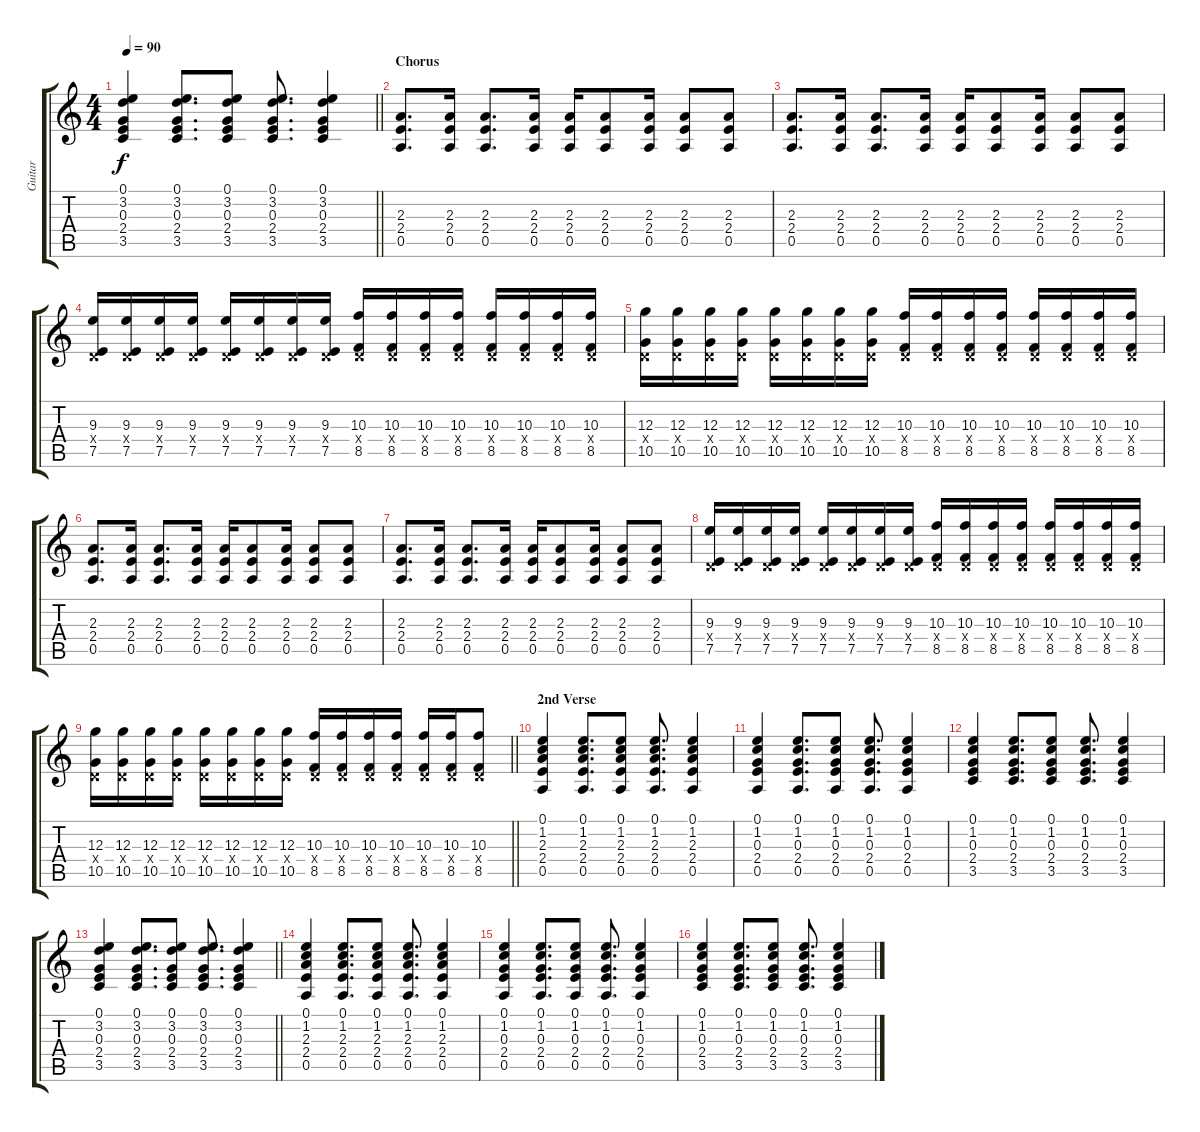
\track ("Guitar" "Guitar") {instrument acousticguitarsteel}
\staff {score tabs}
\tuning (E4 B3 G3 D3 A2 E2) {hide}
\ts (4 4)
\tempo 90
\clef g2
\barLineRight lightlight
\ks c
(0.1 3.2 0.3 2.4 3.5).4{dy f} (0.1 3.2 0.3 2.4 3.5).8{d} (0.1 3.2 0.3 2.4 3.5).8 (0.1 3.2 0.3 2.4 3.5).8{d} (0.1 3.2 0.3 2.4 3.5).4 |
\section ("" "Chorus")
(2.3 2.4 0.5).8{d volume 13 instrument distortionguitar} (2.3 2.4 0.5).16 (2.3 2.4 0.5).8{d} (2.3 2.4 0.5).16 (2.3 2.4 0.5).16 (2.3 2.4 0.5).8 (2.3 2.4 0.5).16 (2.3 2.4 0.5).8 (2.3 2.4 0.5).8 |
(2.3 2.4 0.5).8{d} (2.3 2.4 0.5).16 (2.3 2.4 0.5).8{d} (2.3 2.4 0.5).16 (2.3 2.4 0.5).16 (2.3 2.4 0.5).8 (2.3 2.4 0.5).16 (2.3 2.4 0.5).8 (2.3 2.4 0.5).8 |
(9.3 0.4{x} 7.5).16 (9.3 0.4{x} 7.5).16 (9.3 0.4{x} 7.5).16 (9.3 0.4{x} 7.5).16 (9.3 0.4{x} 7.5).16 (9.3 0.4{x} 7.5).16 (9.3 0.4{x} 7.5).16 (9.3 0.4{x} 7.5).16 (10.3 0.4{x} 8.5).16 (10.3 0.4{x} 8.5).16 (10.3 0.4{x} 8.5).16 (10.3 0.4{x} 8.5).16 (10.3 0.4{x} 8.5).16 (10.3 0.4{x} 8.5).16 (10.3 0.4{x} 8.5).16 (10.3 0.4{x} 8.5).16 |
(12.3 0.4{x} 10.5).16 (12.3 0.4{x} 10.5).16 (12.3 0.4{x} 10.5).16 (12.3 0.4{x} 10.5).16 (12.3 0.4{x} 10.5).16 (12.3 0.4{x} 10.5).16 (12.3 0.4{x} 10.5).16 (12.3 0.4{x} 10.5).16 (10.3 0.4{x} 8.5).16 (10.3 0.4{x} 8.5).16 (10.3 0.4{x} 8.5).16 (10.3 0.4{x} 8.5).16 (10.3 0.4{x} 8.5).16 (10.3 0.4{x} 8.5).16 (10.3 0.4{x} 8.5).16 (10.3 0.4{x} 8.5).16 |
(2.3 2.4 0.5).8{d} (2.3 2.4 0.5).16 (2.3 2.4 0.5).8{d} (2.3 2.4 0.5).16 (2.3 2.4 0.5).16 (2.3 2.4 0.5).8 (2.3 2.4 0.5).16 (2.3 2.4 0.5).8 (2.3 2.4 0.5).8 |
(2.3 2.4 0.5).8{d} (2.3 2.4 0.5).16 (2.3 2.4 0.5).8{d} (2.3 2.4 0.5).16 (2.3 2.4 0.5).16 (2.3 2.4 0.5).8 (2.3 2.4 0.5).16 (2.3 2.4 0.5).8 (2.3 2.4 0.5).8 |
(9.3 0.4{x} 7.5).16 (9.3 0.4{x} 7.5).16 (9.3 0.4{x} 7.5).16 (9.3 0.4{x} 7.5).16 (9.3 0.4{x} 7.5).16 (9.3 0.4{x} 7.5).16 (9.3 0.4{x} 7.5).16 (9.3 0.4{x} 7.5).16 (10.3 0.4{x} 8.5).16 (10.3 0.4{x} 8.5).16 (10.3 0.4{x} 8.5).16 (10.3 0.4{x} 8.5).16 (10.3 0.4{x} 8.5).16 (10.3 0.4{x} 8.5).16 (10.3 0.4{x} 8.5).16 (10.3 0.4{x} 8.5).16 |
\barLineRight lightlight
(12.3 0.4{x} 10.5).16 (12.3 0.4{x} 10.5).16 (12.3 0.4{x} 10.5).16 (12.3 0.4{x} 10.5).16 (12.3 0.4{x} 10.5).16 (12.3 0.4{x} 10.5).16 (12.3 0.4{x} 10.5).16 (12.3 0.4{x} 10.5).16 (10.3 0.4{x} 8.5).16 (10.3 0.4{x} 8.5).16 (10.3 0.4{x} 8.5).16 (10.3 0.4{x} 8.5).16 (10.3 0.4{x} 8.5).16 (10.3 0.4{x} 8.5).16 (10.3 0.4{x} 8.5).8 |
\section ("" "2nd Verse")
(0.1 1.2 2.3 2.4 0.5).4{volume 8 instrument acousticguitarsteel} (0.1 1.2 2.3 2.4 0.5).8{d} (0.1 1.2 2.3 2.4 0.5).8 (0.1 1.2 2.3 2.4 0.5).8{d} (0.1 1.2 2.3 2.4 0.5).4 |
(0.1 1.2 0.3 2.4 0.5).4 (0.1 1.2 0.3 2.4 0.5).8{d} (0.1 1.2 0.3 2.4 0.5).8 (0.1 1.2 0.3 2.4 0.5).8{d} (0.1 1.2 0.3 2.4 0.5).4 |
(0.1 1.2 0.3 2.4 3.5).4 (0.1 1.2 0.3 2.4 3.5).8{d} (0.1 1.2 0.3 2.4 3.5).8 (0.1 1.2 0.3 2.4 3.5).8{d} (0.1 1.2 0.3 2.4 3.5).4 |
\barLineRight lightlight
(0.1 3.2 0.3 2.4 3.5).4 (0.1 3.2 0.3 2.4 3.5).8{d} (0.1 3.2 0.3 2.4 3.5).8 (0.1 3.2 0.3 2.4 3.5).8{d} (0.1 3.2 0.3 2.4 3.5).4 |
(0.1 1.2 2.3 2.4 0.5).4 (0.1 1.2 2.3 2.4 0.5).8{d} (0.1 1.2 2.3 2.4 0.5).8 (0.1 1.2 2.3 2.4 0.5).8{d} (0.1 1.2 2.3 2.4 0.5).4 |
(0.1 1.2 0.3 2.4 0.5).4 (0.1 1.2 0.3 2.4 0.5).8{d} (0.1 1.2 0.3 2.4 0.5).8 (0.1 1.2 0.3 2.4 0.5).8{d} (0.1 1.2 0.3 2.4 0.5).4 |
(0.1 1.2 0.3 2.4 3.5).4 (0.1 1.2 0.3 2.4 3.5).8{d} (0.1 1.2 0.3 2.4 3.5).8 (0.1 1.2 0.3 2.4 3.5).8{d} (0.1 1.2 0.3 2.4 3.5).4
